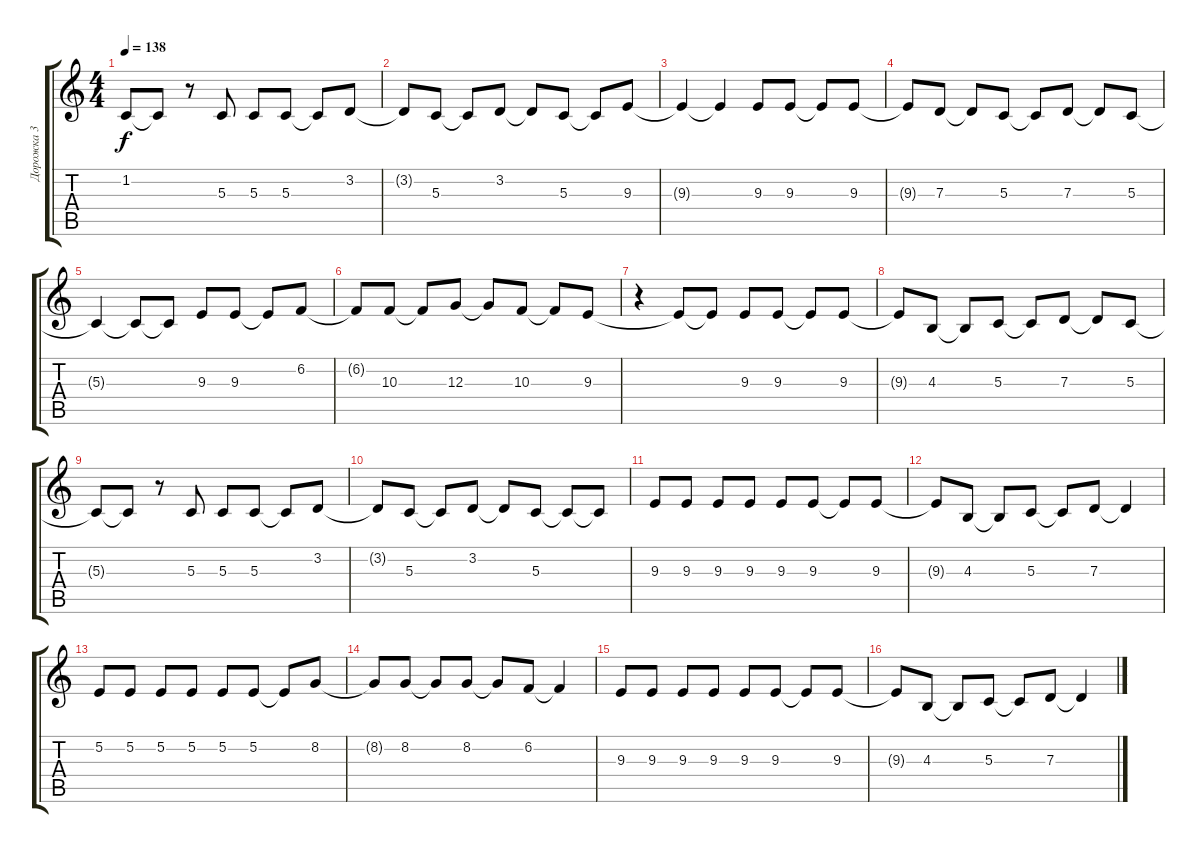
\track ("Дорожка 3" "Дорожка 3") {instrument electricgrandpiano}
\staff {score tabs}
\tuning (E4 B3 G3 D3 A2 E2) {hide}
\ts (4 4)
\tempo 138
\clef g2
\ks c
1.2{t}.8{dy f} 1.2{t}.8 r.8 5.3.8 5.3.8 5.3.8 5.3{t}.8 3.2.8 |
3.2{t}.8 5.3.8 5.3{t}.8 3.2.8 3.2{t}.8 5.3.8 5.3{t}.8 9.3.8 |
9.3{t}.4 9.3{t}.4 9.3.8 9.3.8 9.3{t}.8 9.3.8 |
9.3{t}.8 7.3.8 7.3{t}.8 5.3.8 5.3{t}.8 7.3.8 7.3{t}.8 5.3.8 |
5.3{t}.4 5.3{t}.8 5.3{t}.8 9.3.8 9.3.8 9.3{t}.8 6.2.8 |
6.2{t}.8 10.3.8 10.3{t}.8 12.3.8 12.3{t}.8 10.3.8 10.3{t}.8 9.3.8 |
r.4 9.3{t}.8 9.3{t}.8 9.3.8 9.3.8 9.3{t}.8 9.3.8 |
9.3{t}.8 4.3.8 4.3{t}.8 5.3.8 5.3{t}.8 7.3.8 7.3{t}.8 5.3.8 |
5.3{t}.8 5.3{t}.8 r.8 5.3.8 5.3.8 5.3.8 5.3{t}.8 3.2.8 |
3.2{t}.8 5.3.8 5.3{t}.8 3.2.8 3.2{t}.8 5.3.8 5.3{t}.8 5.3{t}.8 |
9.3.8 9.3.8 9.3.8 9.3.8 9.3.8 9.3.8 9.3{t}.8 9.3.8 |
9.3{t}.8 4.3.8 4.3{t}.8 5.3.8 5.3{t}.8 7.3.8 7.3{t}.4 |
5.2.8 5.2.8 5.2.8 5.2.8 5.2.8 5.2.8 5.2{t}.8 8.2.8 |
8.2{t}.8 8.2.8 8.2{t}.8 8.2.8 8.2{t}.8 6.2.8 6.2{t}.4 |
9.3.8 9.3.8 9.3.8 9.3.8 9.3.8 9.3.8 9.3{t}.8 9.3.8 |
9.3{t}.8 4.3.8 4.3{t}.8 5.3.8 5.3{t}.8 7.3.8 7.3{t}.4
